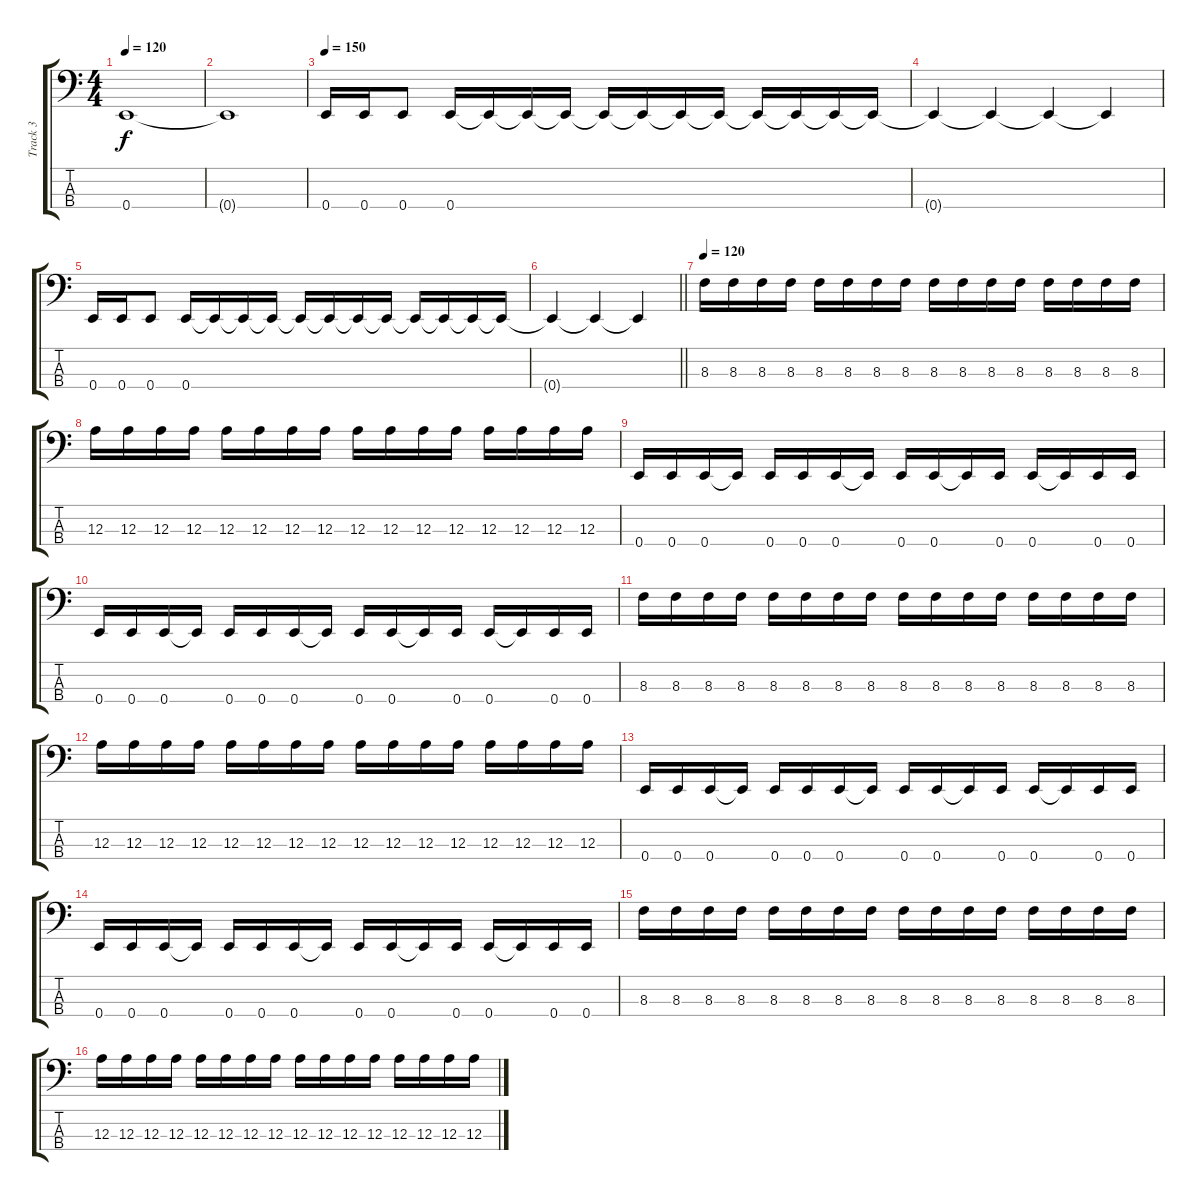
\track ("Track 3" "Track 3") {instrument electricbassfinger}
\staff {score tabs}
\tuning (G2 D2 A1 E1) {hide}
\ts (4 4)
\tempo 120
\clef f4
\ks c
0.4.1{dy f} |
0.4{t}.1 |
\tempo 150
0.4.16 0.4.16 0.4.8 0.4.16 0.4{t}.16 0.4{t}.16 0.4{t}.16 0.4{t}.16 0.4{t}.16 0.4{t}.16 0.4{t}.16 0.4{t}.16 0.4{t}.16 0.4{t}.16 0.4{t}.16 |
0.4{t}.4 0.4{t}.4 0.4{t}.4 0.4{t}.4 |
0.4.16 0.4.16 0.4.8 0.4.16 0.4{t}.16 0.4{t}.16 0.4{t}.16 0.4{t}.16 0.4{t}.16 0.4{t}.16 0.4{t}.16 0.4{t}.16 0.4{t}.16 0.4{t}.16 0.4{t}.16 |
\barLineRight lightlight
0.4{t}.4 0.4{t}.4 0.4{t}.4 |
\tempo 120
8.3.16 8.3.16 8.3.16 8.3.16 8.3.16 8.3.16 8.3.16 8.3.16 8.3.16 8.3.16 8.3.16 8.3.16 8.3.16 8.3.16 8.3.16 8.3.16 |
12.3.16 12.3.16 12.3.16 12.3.16 12.3.16 12.3.16 12.3.16 12.3.16 12.3.16 12.3.16 12.3.16 12.3.16 12.3.16 12.3.16 12.3.16 12.3.16 |
0.4.16 0.4.16 0.4.16 0.4{t}.16 0.4.16 0.4.16 0.4.16 0.4{t}.16 0.4.16 0.4.16 0.4{t}.16 0.4.16 0.4.16 0.4{t}.16 0.4.16 0.4.16 |
0.4.16 0.4.16 0.4.16 0.4{t}.16 0.4.16 0.4.16 0.4.16 0.4{t}.16 0.4.16 0.4.16 0.4{t}.16 0.4.16 0.4.16 0.4{t}.16 0.4.16 0.4.16 |
8.3.16 8.3.16 8.3.16 8.3.16 8.3.16 8.3.16 8.3.16 8.3.16 8.3.16 8.3.16 8.3.16 8.3.16 8.3.16 8.3.16 8.3.16 8.3.16 |
12.3.16 12.3.16 12.3.16 12.3.16 12.3.16 12.3.16 12.3.16 12.3.16 12.3.16 12.3.16 12.3.16 12.3.16 12.3.16 12.3.16 12.3.16 12.3.16 |
0.4.16 0.4.16 0.4.16 0.4{t}.16 0.4.16 0.4.16 0.4.16 0.4{t}.16 0.4.16 0.4.16 0.4{t}.16 0.4.16 0.4.16 0.4{t}.16 0.4.16 0.4.16 |
0.4.16 0.4.16 0.4.16 0.4{t}.16 0.4.16 0.4.16 0.4.16 0.4{t}.16 0.4.16 0.4.16 0.4{t}.16 0.4.16 0.4.16 0.4{t}.16 0.4.16 0.4.16 |
8.3.16 8.3.16 8.3.16 8.3.16 8.3.16 8.3.16 8.3.16 8.3.16 8.3.16 8.3.16 8.3.16 8.3.16 8.3.16 8.3.16 8.3.16 8.3.16 |
12.3.16 12.3.16 12.3.16 12.3.16 12.3.16 12.3.16 12.3.16 12.3.16 12.3.16 12.3.16 12.3.16 12.3.16 12.3.16 12.3.16 12.3.16 12.3.16
